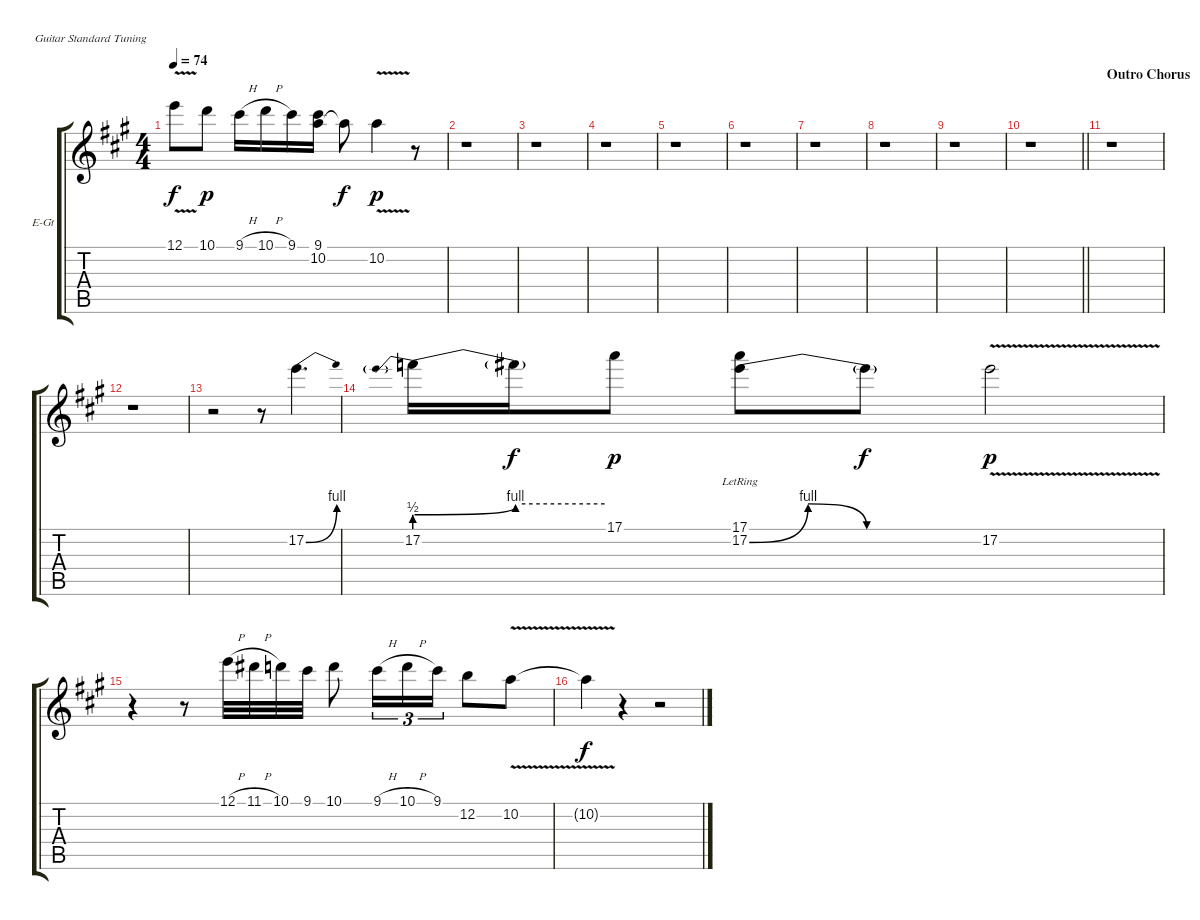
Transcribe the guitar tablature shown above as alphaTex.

\bracketExtendMode groupsimilarinstruments
\firstSystemTrackNameOrientation horizontal
\otherSystemsTrackNameOrientation horizontal
\track ("Guitar 2" "E-Gt") {instrument overdrivenguitar}
\staff {score tabs}
\tuning (E4 B3 G3 D3 A2 E2)
\ts (4 4)
\tempo 74
\clef g2
\ks a
12.1{v t}.8{dy f} 10.1.8{dy p} 9.1{h}.16 10.1{h}.16 9.1.16 (9.1 10.2).16 10.2{t}.8{dy f} 10.2{v}.4{dy p} r.8 |
r.1 |
r.1 |
r.1 |
r.1 |
r.1 |
r.1 |
r.1 |
r.1 |
\barLineRight lightlight
r.1 |
\section ("" "Outro Chorus")
r.1 |
r.1 |
r.2 r.8 17.2{be (bend 0 0 60 4)}.4{d} |
17.2{be (prebendbend 0 2 60 4)}.16 17.2{be (hold 0 4 60 4) t}.16{dy f} 17.1.8{dy p} (17.1{lr} 17.2{be (bendrelease 0 0 30 4 30 4 60 0)}).8 17.2{be (hold 0 0 60 0) t}.8{dy f} 17.2{v}.2{dy p} |
r.4 r.8 12.1{h}.32 11.1{h}.32 10.1.32 9.1.32 10.1.8 9.1{h}.16{tu (3 2)} 10.1{h}.16{tu (3 2)} 9.1.16{tu (3 2)} 12.2.8 10.2{v}.8 |
10.2{v t}.4{dy f} r.4 r.2
